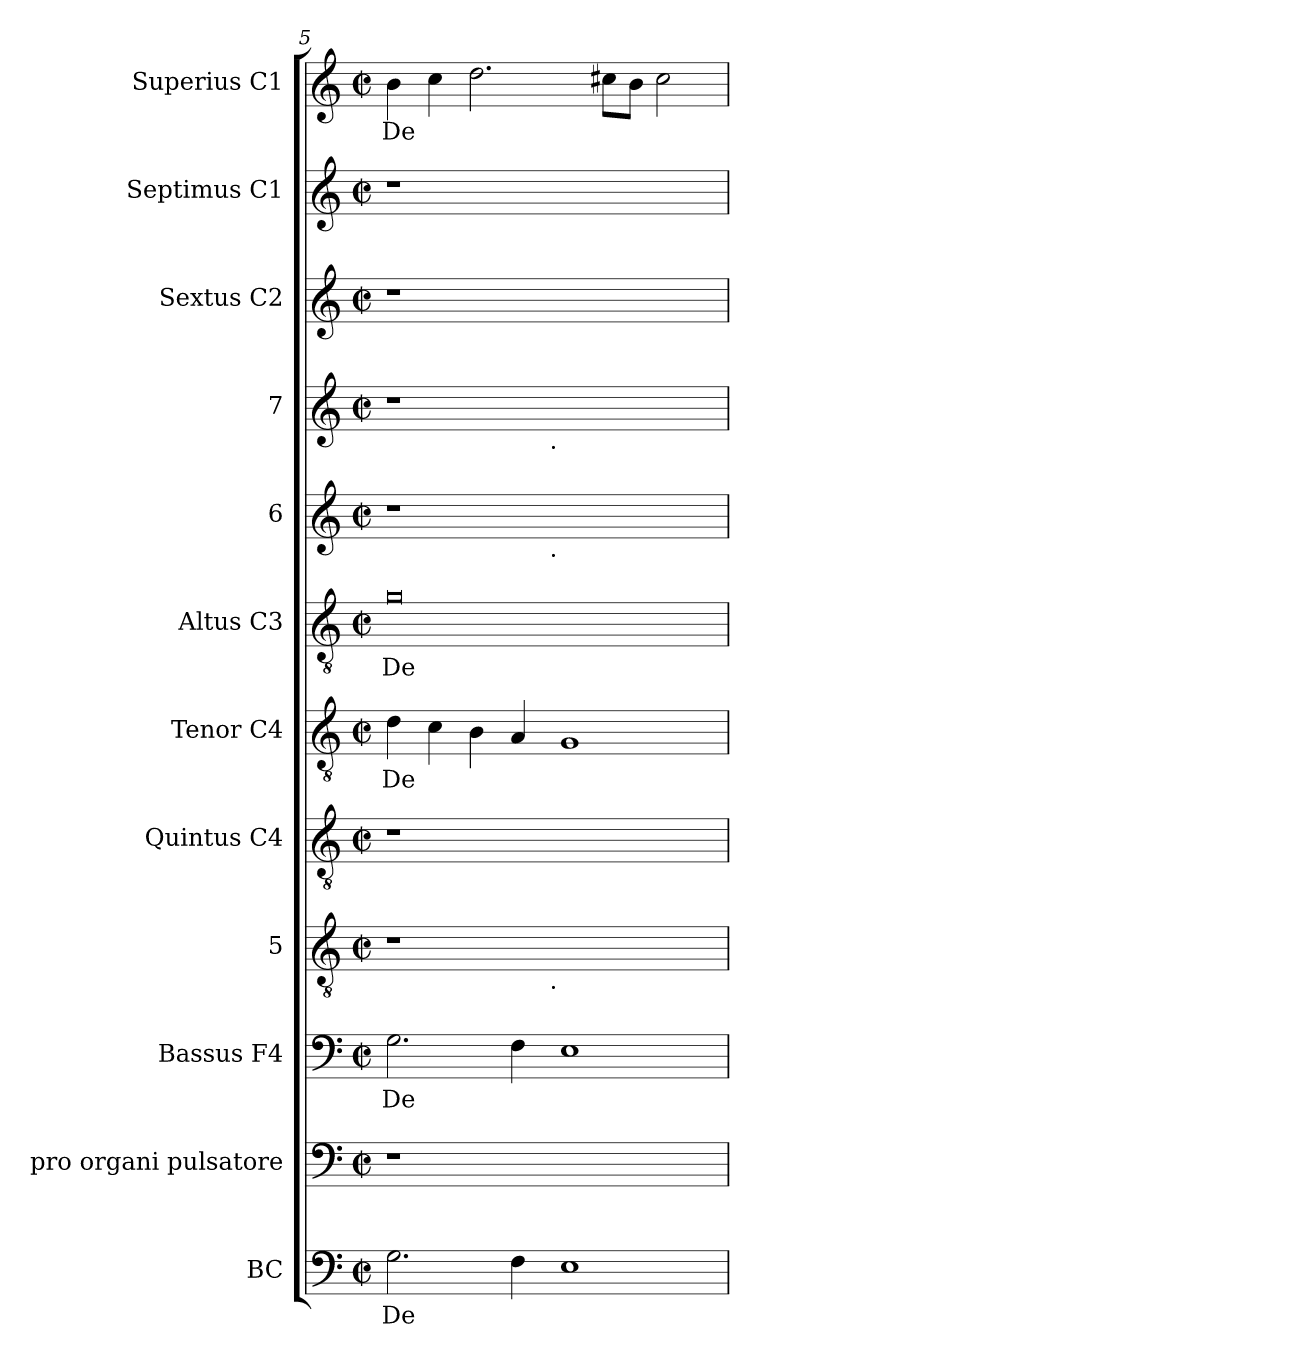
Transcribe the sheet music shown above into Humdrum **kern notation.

**kern	**text	**kern	**kern	**text	**kern	**kern	**kern	**text	**kern	**text	**kern	**kern	**kern	**kern	**kern	**text
*part12	*part12	*part11	*part10	*part10	*part9	*part8	*part7	*part7	*part6	*part6	*part5	*part4	*part3	*part2	*part1	*part1
*staff12	*staff12	*staff11	*staff10	*staff10	*staff9	*staff8	*staff7	*staff7	*staff6	*staff6	*staff5	*staff4	*staff3	*staff2	*staff1	*staff1
*I"BC	*	*I"pro organi  pulsatore	*I"Bassus  F4	*	*I"5	*I"Quintus  C4	*I"Tenor  C4	*	*I"Altus  C3	*	*I"6	*I"7	*I"Sextus  C2	*I"Septimus  C1	*I"Superius  C1	*
*I'BC	*	*	*I'B	*	*	*	*I'T	*	*I'A	*	*	*	*	*	*I'S	*
!!LO:PB:g=z
*clefF4	*	*clefF4	*clefF4	*	*clefGv2	*clefGv2	*clefGv2	*	*clefGv2	*	*clefG2	*clefG2	*clefG2	*clefG2	*clefG2	*
*k[]	*	*k[]	*k[]	*	*k[]	*k[]	*k[]	*	*k[]	*	*k[]	*k[]	*k[]	*k[]	*k[]	*
*C:	*	*C:	*C:	*	*C:	*C:	*C:	*	*C:	*	*C:	*C:	*C:	*C:	*C:	*
*M2/2	*	*M2/2	*M2/2	*	*M2/2	*M2/2	*M2/2	*	*M2/2	*	*M2/2	*M2/2	*M2/2	*M2/2	*M2/2	*
*met(c|)	*	*met(c|)	*met(c|)	*	*met(c|)	*met(c|)	*met(c|)	*	*met(c|)	*	*met(c|)	*met(c|)	*met(c|)	*met(c|)	*met(c|)	*
=5	=5	=5	=5	=5	=5	=5	=5	=5	=5	=5	=5	=5	=5	=5	=5	=5
!	!LO:LY:a:cj	!	!	!LO:LY:b:cj	!	!	!	!LO:LY:b:cj	!	!LO:LY:b:cj	!	!	!	!	!	!LO:LY:b:cj
*	*	*	*	*	*^	*	*	*	*	*	*^	*^	*	*	*	*
2.G\	De-	1r	2.G\	De-	1r	2ryy	1r	4d\	De-	0g	De-	1r	2ryy	1r	2ryy	1r	1r	4b\	De-
!	!	!	!	!	!	!	!	!	!LO:LY:b:cj	!	!	!	!	!	!	!	!	!	!LO:LY:b:cj
.	.	.	.	.	.	.	.	4c\	--	.	.	.	.	.	.	.	.	4cc\	--
!	!	!	!	!	!	!	!	!	!LO:LY:b:cj	!	!	!	!	!	!	!	!	!	!LO:LY:b:cj
.	.	.	.	.	.	4...ryy	.	4B\	--	.	.	.	4...ryy	.	4...ryy	.	.	2.dd\	--
!	!LO:LY:a:cj	!	!	!LO:LY:b:cj	!	!	!	!	!LO:LY:b:cj	!	!	!	!	!	!	!	!	!	!
4F\	--	.	4F\	--	.	.	.	4A/	--	.	.	.	.	.	.	.	.	.	.
!	!	!	!	!	!	!	!	!	!	!	!	!	!	!	!LO:TX:b:t=.	!	!	!	!
!	!	!	!	!	!	!	!	!	!	!	!	!	!LO:TX:b:t=.	!	!	!	!	!	!
!	!	!	!	!	!	!LO:TX:b:t=.	!	!	!	!	!	!	!	!	!	!	!	!	!
.	.	.	.	.	.	1ryy	.	.	.	.	.	.	1ryy	.	1ryy	.	.	.	.
!	!LO:LY:a:cj	!	!	!LO:LY:b:cj	!	!	!	!	!LO:LY:b:cj	!	!	!	!	!	!	!	!	!	!
1E	--	1ryy	1E	--	1ryy	.	1ryy	1G	--	.	.	1ryy	.	1ryy	.	1ryy	1ryy	.	.
!	!	!	!	!	!	!	!	!	!	!	!	!	!	!	!	!	!	!	!LO:LY:b:cj
.	.	.	.	.	.	.	.	.	.	.	.	.	.	.	.	.	.	8cc#X\L	--
!	!	!	!	!	!	!	!	!	!	!	!	!	!	!	!	!	!	!	!LO:LY:b:cj
.	.	.	.	.	.	.	.	.	.	.	.	.	.	.	.	.	.	8b\J	--
!	!	!	!	!	!	!	!	!	!	!	!	!	!	!	!	!	!	!	!LO:LY:b:cj
.	.	.	.	.	.	.	.	.	.	.	.	.	.	.	.	.	.	2cc#\	--
.	.	.	.	.	.	32ryy	.	.	.	.	.	.	32ryy	.	32ryy	.	.	.	.
*	*	*	*	*	*	*	*	*	*	*	*	*v	*v	*	*	*	*	*	*
*	*	*	*	*	*v	*v	*	*	*	*	*	*	*v	*v	*	*	*	*
=	=	=	=	=	=	=	=	=	=	=	=	=	=	=	=	=
*-	*-	*-	*-	*-	*-	*-	*-	*-	*-	*-	*-	*-	*-	*-	*-	*-
